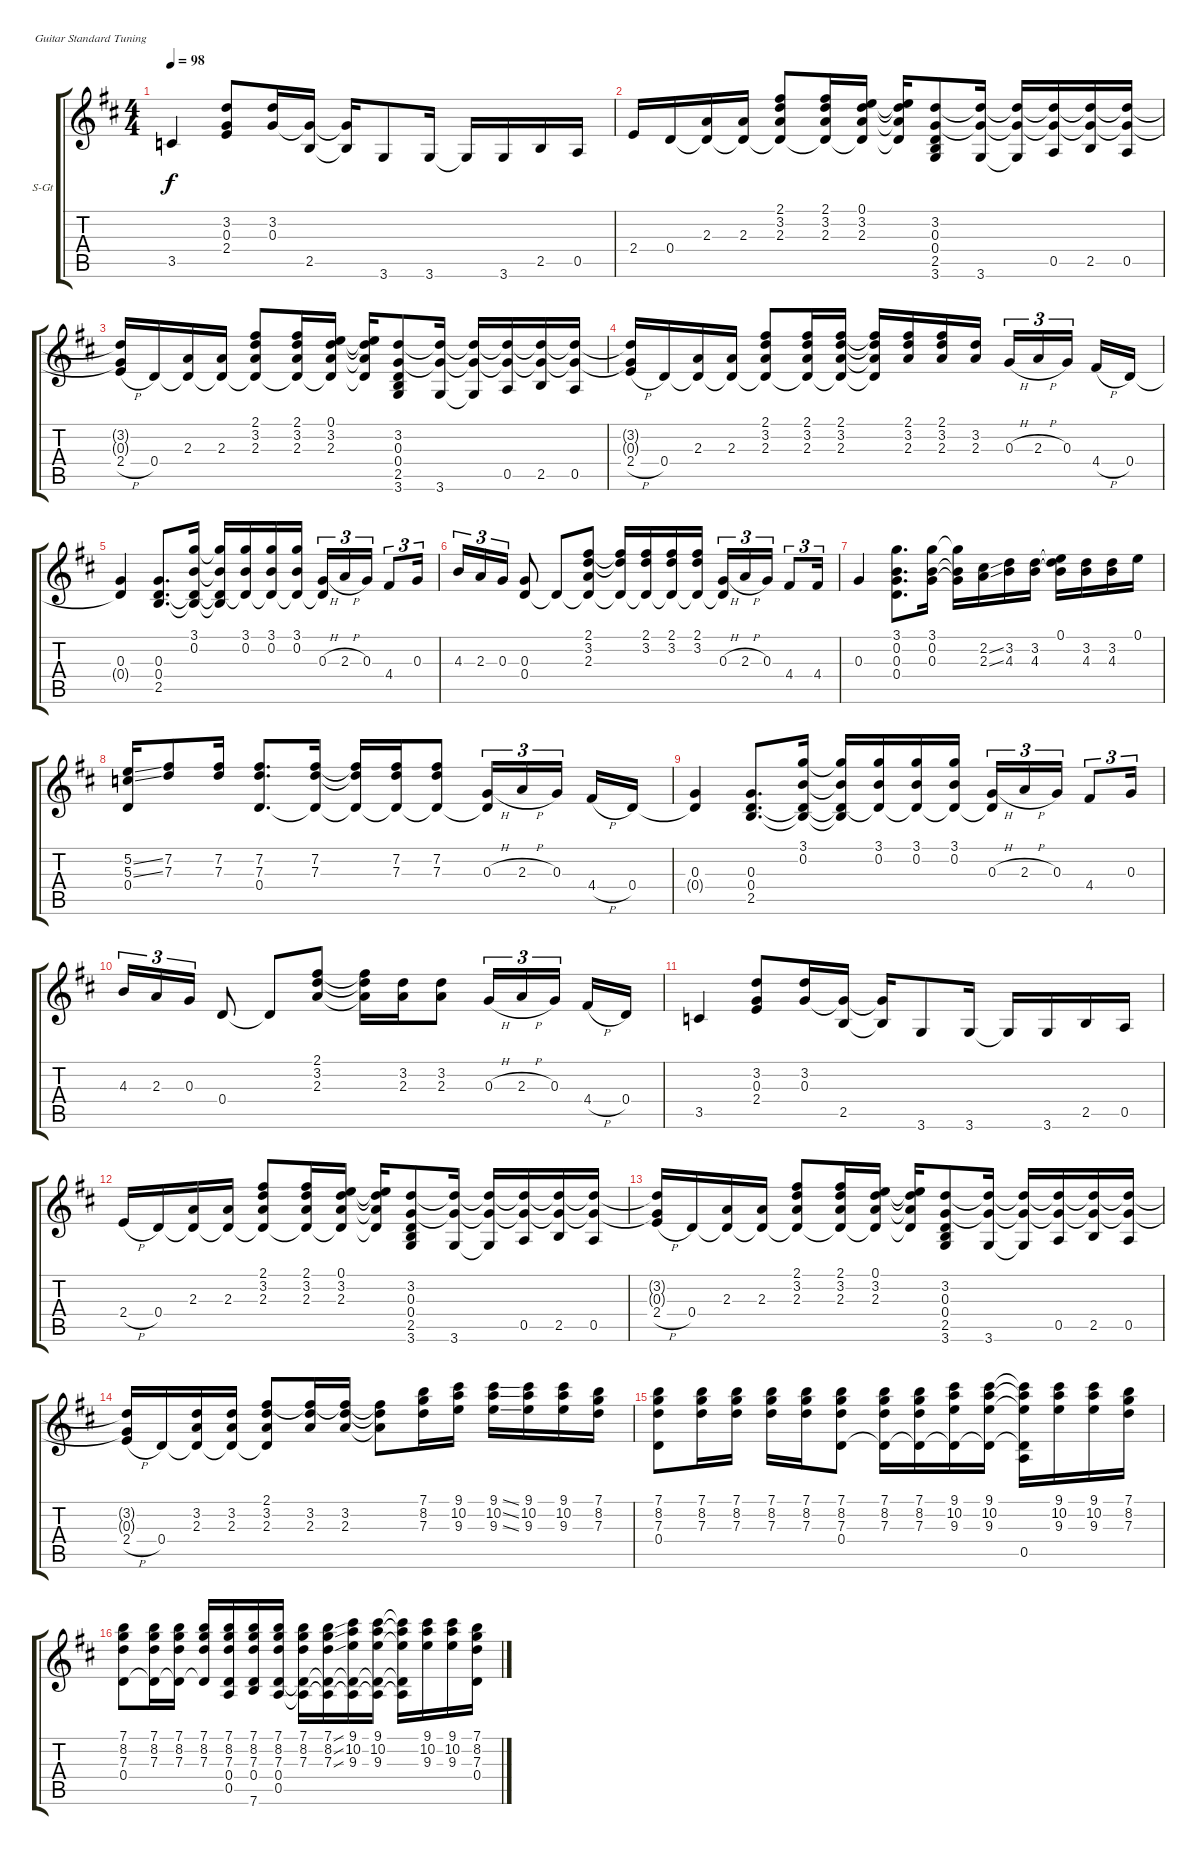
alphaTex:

\bracketExtendMode groupsimilarinstruments
\firstSystemTrackNameOrientation horizontal
\otherSystemsTrackNameOrientation horizontal
\track ("Acoustic Gtr 2" "S-Gt") {instrument acousticguitarsteel}
\staff {score tabs}
\tuning (E4 B3 G3 D3 A2 E2)
\ts (4 4)
\tempo 98
\clef g2
\ks d
3.5.4{dy f} (3.2 0.3 2.4).8 (3.2 0.3).16 (2.5 0.3{t}).16 (0.3{t} 2.5{t}).16 3.6.8 3.6.16 3.6{t}.16 3.6.16 2.5.16 0.5.16 |
2.4.16 0.4.16 (2.3 0.4{t}).16 (2.3 0.4{t}).16 (2.1 3.2 2.3 0.4{t}).8 (2.1 3.2 2.3 0.4{t}).16 (0.1 3.2 2.3 0.4{t}).16 (0.1{t} 3.2{t} 2.3{t} 0.4{t}).16 (3.2 0.3 0.4 2.5 3.6).8 (3.6 3.2{t} 0.3{t}).16 (3.2{t} 0.3{t} 3.6{t}).16 (0.5 3.2{t} 0.3{t}).16 (2.5 3.2{t} 0.3{t}).16 (0.5 3.2{t} 0.3{t}).16 |
(3.2{t} 0.3{t} 2.4{h}).16 0.4.16 (2.3 0.4{t}).16 (2.3 0.4{t}).16 (2.1 3.2 2.3 0.4{t}).8 (2.1 3.2 2.3 0.4{t}).16 (0.1 3.2 2.3 0.4{t}).16 (0.1{t} 3.2{t} 2.3{t} 0.4{t}).16 (3.2 0.3 0.4 2.5 3.6).8 (3.6 3.2{t} 0.3{t}).16 (3.2{t} 0.3{t} 3.6{t}).16 (0.5 3.2{t} 0.3{t}).16 (2.5 3.2{t} 0.3{t}).16 (0.5 3.2{t} 0.3{t}).16 |
(3.2{t} 0.3{t} 2.4{h}).16 0.4.16 (2.3 0.4{t}).16 (2.3 0.4{t}).16 (2.1 3.2 2.3 0.4{t}).8 (2.1 3.2 2.3 0.4{t}).16 (2.1 3.2 2.3 0.4{t}).16 (2.1{t} 3.2{t} 2.3{t} 0.4{t}).16 (2.1 3.2 2.3).16 (2.1 3.2 2.3).16 (3.2 2.3).16 0.3{h}.16{tu (3 2)} 2.3{h}.16{tu (3 2)} 0.3.16{tu (3 2)} 4.4{h}.16 0.4.16 |
(0.3 0.4{t}).4 (0.3 0.4 2.5).8{d} (3.1 0.2 0.4{t} 2.5{t}).16 (3.1{t} 0.2{t} 0.4{t} 2.5{t}).16 (3.1 0.2 0.4{t}).16 (3.1 0.2 0.4{t}).16 (3.1 0.2 0.4{t}).16 (0.3{h} 0.4{t}).16{tu (3 2)} 2.3{h}.16{tu (3 2)} 0.3.16{tu (3 2)} 4.4.8{tu (3 2)} 0.3.16{tu (3 2)} |
4.3.16{tu (3 2)} 2.3.16{tu (3 2)} 0.3.16{tu (3 2)} (0.3 0.4).8 0.4{t}.8 (2.1 3.2 2.3 0.4{t}).8 (2.1{t} 3.2{t} 0.4{t}).16 (2.1 3.2 0.4{t}).16 (2.1 3.2 0.4{t}).16 (2.1 3.2 0.4{t}).16 (0.3{h} 0.4{t}).16{tu (3 2)} 2.3{h}.16{tu (3 2)} 0.3.16{tu (3 2)} 4.4.8{tu (3 2)} 4.4.16{tu (3 2)} |
0.3.4 (3.1 0.2 0.3 0.4).8{d} (3.1 0.2 0.3).16 (3.1{t} 0.2{t} 0.3{t}).16 (2.2{ss} 2.3{ss}).16 (3.2 4.3).16 (3.2 4.3).16 (0.1 3.2{t} 4.3{t}).16 (3.2 4.3).16 (3.2 4.3).16 0.1.16 |
(5.2{ss} 5.3{ss} 0.4).16 (7.2 7.3).8 (7.2 7.3).16 (7.2 7.3 0.4).8{d} (7.2 7.3 0.4{t}).16 (7.2{t} 7.3{t} 0.4{t}).16 (7.2 7.3 0.4{t}).16 (7.2 7.3 0.4{t}).8 (0.3{h} 0.4{t}).16{tu (3 2)} 2.3{h}.16{tu (3 2)} 0.3.16{tu (3 2)} 4.4{h}.16 0.4.16 |
(0.3 0.4{t}).4 (0.3 0.4 2.5).8{d} (3.1 0.2 0.4{t} 2.5{t}).16 (3.1{t} 0.2{t} 0.4{t} 2.5{t}).16 (3.1 0.2 0.4{t}).16 (3.1 0.2 0.4{t}).16 (3.1 0.2 0.4{t}).16 (0.3{h} 0.4{t}).16{tu (3 2)} 2.3{h}.16{tu (3 2)} 0.3.16{tu (3 2)} 4.4.8{tu (3 2)} 0.3.16{tu (3 2)} |
4.3.16{tu (3 2)} 2.3.16{tu (3 2)} 0.3.16{tu (3 2)} 0.4.8 0.4{t}.8 (2.1 3.2 2.3).8 (2.1{t} 3.2{t} 2.3{t}).16 (3.2 2.3).16 (3.2 2.3).8 0.3{h}.16{tu (3 2)} 2.3{h}.16{tu (3 2)} 0.3.16{tu (3 2)} 4.4{h}.16 0.4.16 |
3.5.4 (3.2 0.3 2.4).8 (3.2 0.3).16 (2.5 0.3{t}).16 (0.3{t} 2.5{t}).16 3.6.8 3.6.16 3.6{t}.16 3.6.16 2.5.16 0.5.16 |
2.4{h}.16 0.4.16 (2.3 0.4{t}).16 (2.3 0.4{t}).16 (2.1 3.2 2.3 0.4{t}).8 (2.1 3.2 2.3 0.4{t}).16 (0.1 3.2 2.3 0.4{t}).16 (0.1{t} 3.2{t} 2.3{t} 0.4{t}).16 (3.2 0.3 0.4 2.5 3.6).8 (3.6 3.2{t} 0.3{t}).16 (3.2{t} 0.3{t} 3.6{t}).16 (0.5 3.2{t} 0.3{t}).16 (2.5 3.2{t} 0.3{t}).16 (0.5 3.2{t} 0.3{t}).16 |
(3.2{t} 0.3{t} 2.4{h}).16 0.4.16 (2.3 0.4{t}).16 (2.3 0.4{t}).16 (2.1 3.2 2.3 0.4{t}).8 (2.1 3.2 2.3 0.4{t}).16 (0.1 3.2 2.3 0.4{t}).16 (0.1{t} 3.2{t} 2.3{t} 0.4{t}).16 (3.2 0.3 0.4 2.5 3.6).8 (3.6 3.2{t} 0.3{t}).16 (3.2{t} 0.3{t} 3.6{t}).16 (0.5 3.2{t} 0.3{t}).16 (2.5 3.2{t} 0.3{t}).16 (0.5 3.2{t} 0.3{t}).16 |
(3.2{t} 0.3{t} 2.4{h}).16 0.4.16 (3.2 2.3 0.4{t}).16 (3.2 2.3 0.4{t}).16 (2.1 3.2 2.3 0.4{t}).8 (2.1{t} 3.2 2.3).16 (3.2 2.3 2.1{t}).16 (2.1{t} 3.2{t} 2.3{t}).8 (7.1 8.2 7.3).16 (9.1 10.2 9.3).16 (9.1{ss} 10.2{ss} 9.3{ss}).16 (9.1 10.2 9.3).16 (9.1 10.2 9.3).16 (7.1 8.2 7.3).16 |
(7.1 8.2 7.3 0.4).8 (7.1 8.2 7.3).16 (7.1 8.2 7.3).16 (7.1 8.2 7.3).16 (7.1 8.2 7.3).16 (7.1 8.2 7.3 0.4).8 (7.1 8.2 7.3 0.4{t}).16 (7.1 8.2 7.3 0.4{t}).16 (9.1 10.2 9.3 0.4{t}).16 (9.1 10.2 9.3 0.4{t}).16 (9.1{t} 10.2{t} 9.3{t} 0.4{t} 0.5).16 (9.1 10.2 9.3).16 (9.1 10.2 9.3).16 (7.1 8.2 7.3).16 |
(7.1 8.2 7.3 0.4).8 (7.1 8.2 7.3 0.4{t}).16 (7.1 8.2 7.3 0.4{t}).16 (7.1 8.2 7.3 0.4{t}).16 (7.1 8.2 7.3 0.4 0.5).16 (7.1 8.2 7.3 0.4 7.6).16 (7.1 8.2 7.3 0.4 0.5).16 (7.1 8.2 7.3 0.4{t} 0.5{t}).16 (7.1{ss} 8.2{ss} 7.3{ss} 0.4{t} 0.5{t}).16 (9.1 10.2 9.3 0.4{t} 0.5{t}).16 (9.1 10.2 9.3 0.4{t} 0.5{t}).16 (9.1{t} 10.2{t} 9.3{t} 0.4{t} 0.5{t}).16 (9.1 10.2 9.3).16 (9.1 10.2 9.3).16 (7.1 8.2 7.3 0.4).16
